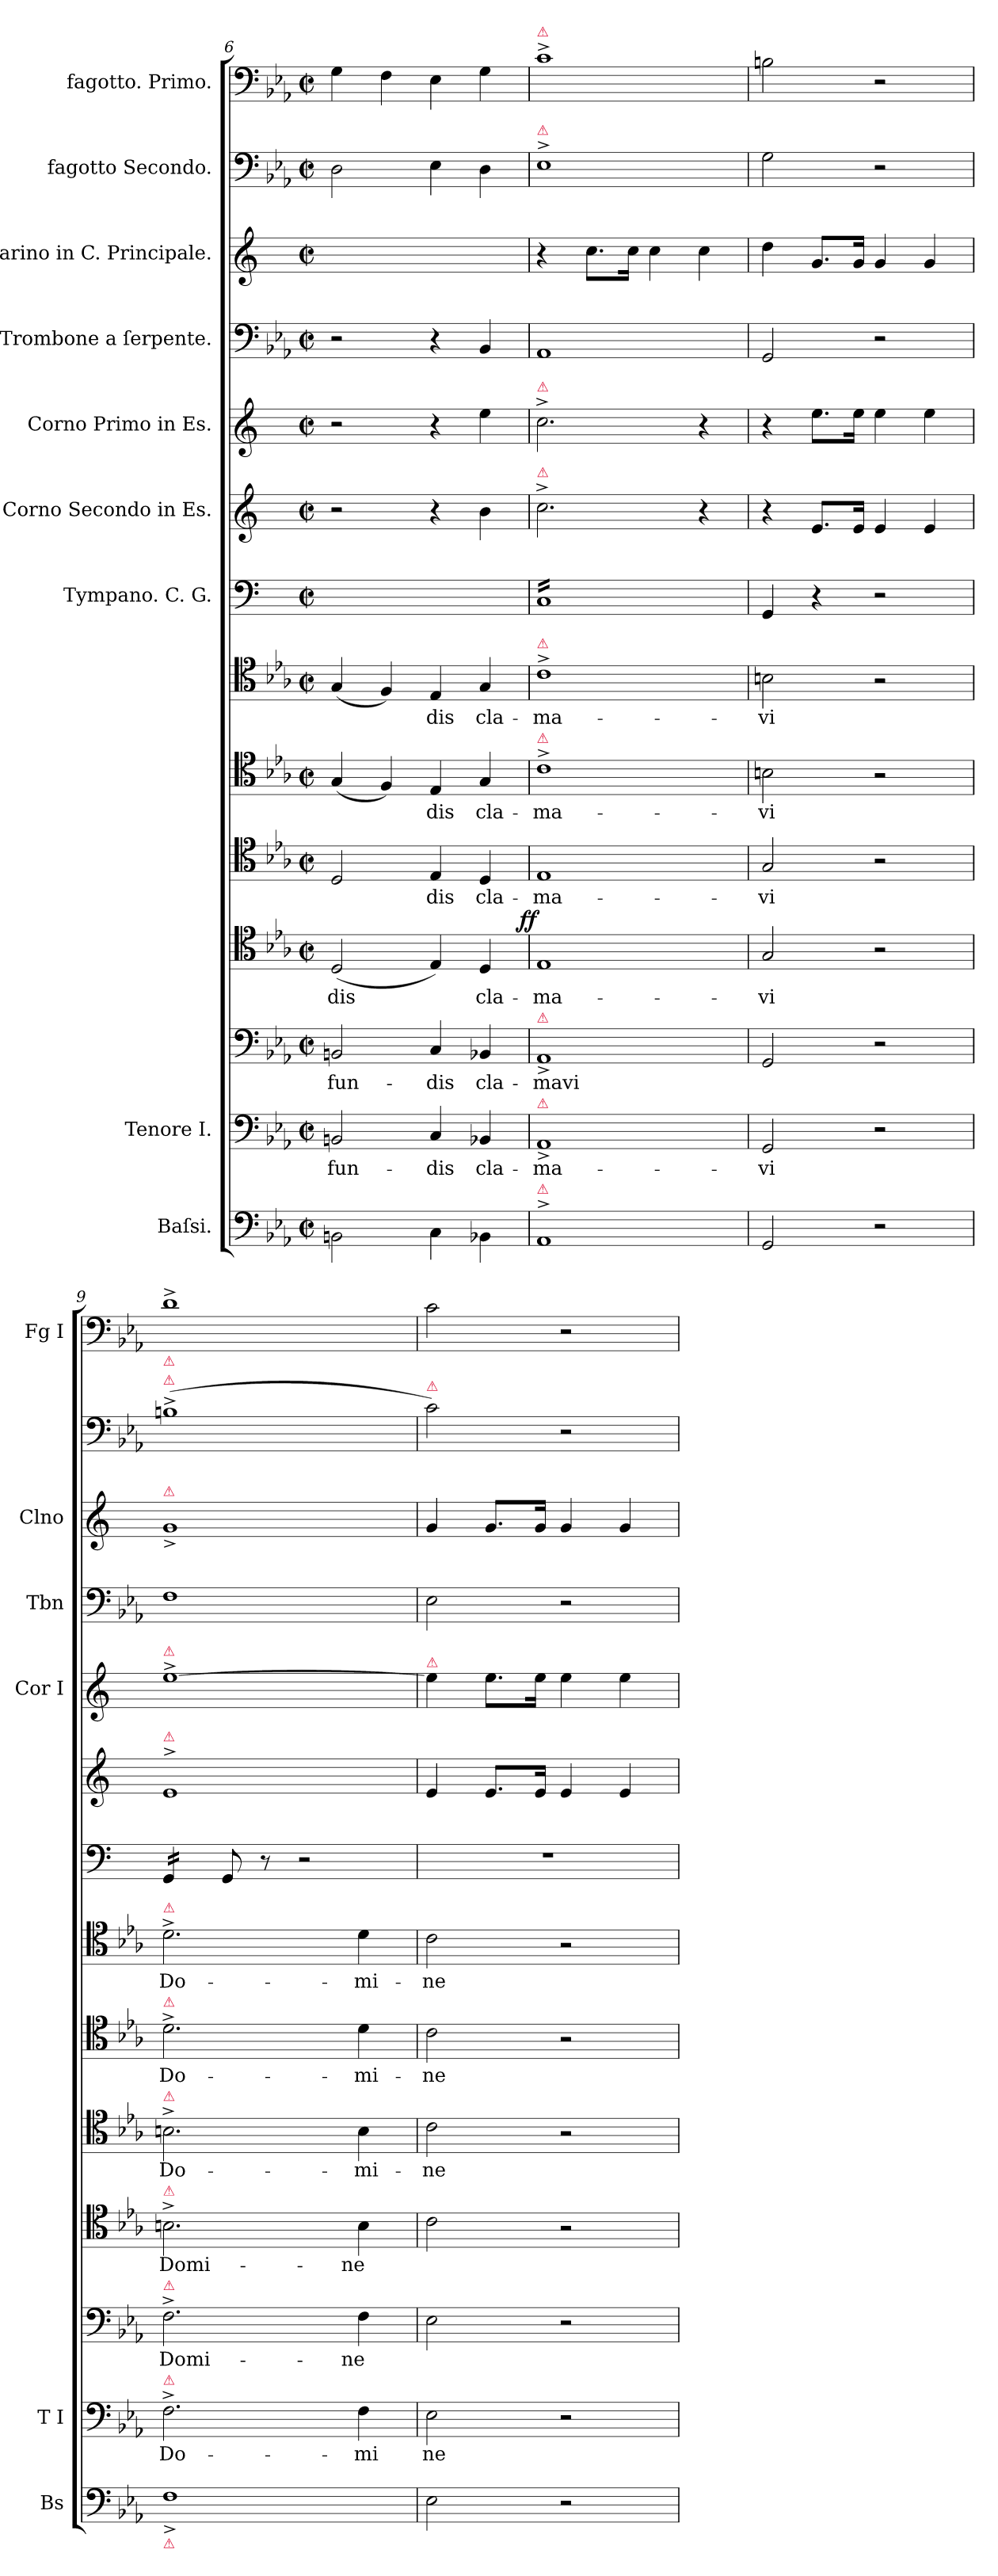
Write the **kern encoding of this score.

**kern	**kern	**text	**kern	**text	**kern	**text	**kern	**text	**kern	**text	**kern	**text	**dynam	**kern	**kern	**kern	**kern	**kern	**kern	**kern
*part9	*part8	*part8	*part8	*part8	*part8	*part8	*part8	*part8	*part8	*part8	*part8	*part8	*part8	*part7	*part6	*part5	*part4	*part3	*part2	*part1
*staff14	*staff13	*staff13	*staff12	*staff12	*staff11	*staff11	*staff10	*staff10	*staff9	*staff9	*staff8	*staff8	*staff8/9/10/11/12/13	*staff7	*staff6	*staff5	*staff4	*staff3	*staff2	*staff1
*I"Baſsi.	*I"Tenore I.	*	*	*	*	*	*	*	*	*	*	*	*	*I"Tympano. C. G.	*I"Corno Secondo in Es.	*I"Corno Primo in Es.	*I"Trombone a ſerpente.	*I"Clarino in C. Principale.	*I"fagotto Secondo.	*I"fagotto. Primo.
*I'Bs	*I'T I	*	*	*	*	*	*	*	*	*	*	*	*	*	*	*I'Cor I	*I'Tbn	*I'Clno	*	*I'Fg I
*clefF4	*clefF4	*	*clefF4	*	*clefC4	*	*clefC4	*	*clefC4	*	*clefC4	*	*	*clefF4	*clefG2	*clefG2	*clefF4	*clefG2	*clefF4	*clefF4
*	*	*	*	*	*	*	*	*	*	*	*	*	*	*	*ITrd5c9	*ITrd5c9	*	*	*	*
*k[b-e-a-]	*k[b-e-a-]	*	*k[b-e-a-]	*	*k[b-e-a-]	*	*k[b-e-a-]	*	*k[b-e-a-]	*	*k[b-e-a-]	*	*	*k[]	*k[b-e-a-]	*k[b-e-a-]	*k[b-e-a-]	*k[]	*k[b-e-a-]	*k[b-e-a-]
*E-:	*E-:	*	*E-:	*	*E-:	*	*E-:	*	*E-:	*	*E-:	*	*	*	*E-:	*E-:	*E-:	*	*E-:	*E-:
*M2/2	*M2/2	*	*M2/2	*	*M2/2	*	*M2/2	*	*M2/2	*	*M2/2	*	*	*M2/2	*M2/2	*M2/2	*M2/2	*M2/2	*M2/2	*M2/2
*met(c|)	*met(c|)	*	*met(c|)	*	*met(c|)	*	*met(c|)	*	*met(c|)	*	*met(c|)	*	*	*met(c|)	*met(c|)	*met(c|)	*met(c|)	*met(c|)	*met(c|)	*met(c|)
=6	=6	=6	=6	=6	=6	=6	=6	=6	=6	=6	=6	=6	=6	=6	=6	=6	=6	=6	=6	=6
2BBn\	2BBn/	-fun-	2BBn/	-fun-	(<2D/	-dis	2D/	.	(<4G/	.	(<4G/	.	.	1ryy	2r	2r	2r	1ryy	2D\	4G\
.	.	.	.	.	.	.	.	.	4F/)	.	4F/)	.	.	.	.	.	.	.	.	4F\
4C\	4C/	-dis	4C/	-dis	4E-/)	.	4E-/	-dis	4E-/	-dis	4E-/	-dis	.	.	4r	4r	4r	.	4E-\	4E-\
4BB-X\	4BB-X/	cla-	4BB-X/	cla-	4D/	cla-	4D/	cla-	4G/	cla-	4G/	cla-	.	.	4d\	4g\	4BB-/	.	4D\	4G\
=7	=7	=7	=7	=7	=7	=7	=7	=7	=7	=7	=7	=7	=7	=7	=7	=7	=7	=7	=7	=7
!	!	!	!	!	!	!	!	!	!	!	!	!	!	!	!	!	!	!	!	!LO:TX:a:color=crimson:t=⚠
!	!	!	!	!	!	!	!	!	!	!	!	!	!	!	!	!	!	!	!LO:TX:a:color=crimson:t=⚠	!
!	!	!	!	!	!	!	!	!	!	!	!	!	!	!	!	!LO:TX:a:color=crimson:t=⚠	!	!	!	!
!	!	!	!	!	!	!	!	!	!	!	!	!	!	!	!LO:TX:a:color=crimson:t=⚠	!	!	!	!	!
!	!	!	!	!	!	!	!	!	!	!	!LO:TX:a:color=crimson:t=⚠	!	!	!	!	!	!	!	!	!
!	!	!	!	!	!	!	!	!	!LO:TX:a:color=crimson:t=⚠	!	!	!	!	!	!	!	!	!	!	!
!	!	!	!LO:TX:a:color=crimson:t=⚠	!	!	!	!	!	!	!	!	!	!	!	!	!	!	!	!	!
!	!LO:TX:a:color=crimson:t=⚠	!	!	!	!	!	!	!	!	!	!	!	!	!	!	!	!	!	!	!
!LO:TX:a:color=crimson:t=⚠	!	!	!	!	!	!	!	!	!	!	!	!	!	!	!	!	!	!	!	!
!	!	!	!	!	!	!	!	!	!	!	!	!	!LO:DY:a=4	!	!	!	!	!	!	!
!	!	!	!	!	!	!	!	!	!	!	!	!	!LO:DY:n=1:a=3:rj	!	!	!	!	!	!	!
*	*	*	*	*	*	*	*	*	*	*	*	*	*	*tremolo	*	*	*	*	*	*
1AA-^\	1AA-^>/	-ma-	1AA-^>/	-mavi	1E-/	-ma-	1E-/	-ma-	1c^\	-ma-	1c^\	-ma-	f f	16C/LL	2.e-^\	2.e-^\	1AA-/	4r	1E-^\	1c^\
.	.	.	.	.	.	.	.	.	.	.	.	.	.	16C/	.	.	.	.	.	.
.	.	.	.	.	.	.	.	.	.	.	.	.	.	16C/	.	.	.	.	.	.
.	.	.	.	.	.	.	.	.	.	.	.	.	.	16C/	.	.	.	.	.	.
.	.	.	.	.	.	.	.	.	.	.	.	.	.	16C/	.	.	.	8.cc\L	.	.
.	.	.	.	.	.	.	.	.	.	.	.	.	.	16C/	.	.	.	.	.	.
.	.	.	.	.	.	.	.	.	.	.	.	.	.	16C/	.	.	.	.	.	.
.	.	.	.	.	.	.	.	.	.	.	.	.	.	16C/	.	.	.	16cc\Jk	.	.
.	.	.	.	.	.	.	.	.	.	.	.	.	.	16C/	.	.	.	4cc\	.	.
.	.	.	.	.	.	.	.	.	.	.	.	.	.	16C/	.	.	.	.	.	.
.	.	.	.	.	.	.	.	.	.	.	.	.	.	16C/	.	.	.	.	.	.
.	.	.	.	.	.	.	.	.	.	.	.	.	.	16C/	.	.	.	.	.	.
.	.	.	.	.	.	.	.	.	.	.	.	.	.	16C/	4r	4r	.	4cc\	.	.
.	.	.	.	.	.	.	.	.	.	.	.	.	.	16C/	.	.	.	.	.	.
.	.	.	.	.	.	.	.	.	.	.	.	.	.	16C/	.	.	.	.	.	.
.	.	.	.	.	.	.	.	.	.	.	.	.	.	16C/JJ	.	.	.	.	.	.
*	*	*	*	*	*	*	*	*	*	*	*	*	*	*Xtremolo	*	*	*	*	*	*
=8	=8	=8	=8	=8	=8	=8	=8	=8	=8	=8	=8	=8	=8	=8	=8	=8	=8	=8	=8	=8
2GG/	2GG/	-vi	2GG/	.	2G/	-vi	2G/	-vi	2Bn\	-vi	2Bn\	-vi	.	4GG/	4r	4r	2GG/	4dd\	2G\	2Bn\
.	.	.	.	.	.	.	.	.	.	.	.	.	.	4r	8.G/L	8.g\L	.	8.g/L	.	.
.	.	.	.	.	.	.	.	.	.	.	.	.	.	.	16G/Jk	16g\Jk	.	16g/Jk	.	.
2r	2r	.	2r	.	2r	.	2r	.	2r	.	2r	.	.	2r	4G/	4g\	2r	4g/	2r	2r
.	.	.	.	.	.	.	.	.	.	.	.	.	.	.	4G/	4g\	.	4g/	.	.
=9	=9	=9	=9	=9	=9	=9	=9	=9	=9	=9	=9	=9	=9	=9	=9	=9	=9	=9	=9	=9
!	!	!	!	!	!	!	!	!	!	!	!	!	!	!	!	!	!	!	!	!LO:TX:b:color=crimson:t=⚠
!	!	!	!	!	!	!	!	!	!	!	!	!	!	!	!	!	!	!	!LO:TX:a:color=crimson:t=⚠	!
!	!	!	!	!	!	!	!	!	!	!	!	!	!	!	!	!	!	!LO:TX:a:color=crimson:t=⚠	!	!
!	!	!	!	!	!	!	!	!	!	!	!	!	!	!	!	!LO:TX:a:color=crimson:t=⚠	!	!	!	!
!	!	!	!	!	!	!	!	!	!	!	!	!	!	!	!LO:TX:a:color=crimson:t=⚠	!	!	!	!	!
!	!	!	!	!	!	!	!	!	!	!	!LO:TX:a:color=crimson:t=⚠	!	!	!	!	!	!	!	!	!
!	!	!	!	!	!	!	!	!	!LO:TX:a:color=crimson:t=⚠	!	!	!	!	!	!	!	!	!	!	!
!	!	!	!	!	!	!	!LO:TX:a:color=crimson:t=⚠	!	!	!	!	!	!	!	!	!	!	!	!	!
!	!	!	!	!	!LO:TX:a:color=crimson:t=⚠	!	!	!	!	!	!	!	!	!	!	!	!	!	!	!
!	!	!	!LO:TX:a:color=crimson:t=⚠	!	!	!	!	!	!	!	!	!	!	!	!	!	!	!	!	!
!	!LO:TX:a:color=crimson:t=⚠	!	!	!	!	!	!	!	!	!	!	!	!	!	!	!	!	!	!	!
!LO:TX:b:color=crimson:t=⚠	!	!	!	!	!	!	!	!	!	!	!	!	!	!	!	!	!	!	!	!
*	*	*	*	*	*	*	*	*	*	*	*	*	*	*tremolo	*	*	*	*	*	*
1F^/	2.F^\	Do-	2.F^\	Domi-	2.Bn^\	Domi-	2.Bn^\	Do-	2.d^\	Do-	2.d^\	Do-	.	16GG/LL	1G^\	[1g^>\	1F\	1g^>/	(>1Bn^\	1d^<\
.	.	.	.	.	.	.	.	.	.	.	.	.	.	16GG/	.	.	.	.	.	.
.	.	.	.	.	.	.	.	.	.	.	.	.	.	16GG/	.	.	.	.	.	.
.	.	.	.	.	.	.	.	.	.	.	.	.	.	16GG/JJ	.	.	.	.	.	.
*	*	*	*	*	*	*	*	*	*	*	*	*	*	*Xtremolo	*	*	*	*	*	*
.	.	.	.	.	.	.	.	.	.	.	.	.	.	8GG/	.	.	.	.	.	.
.	.	.	.	.	.	.	.	.	.	.	.	.	.	8r	.	.	.	.	.	.
.	.	.	.	.	.	.	.	.	.	.	.	.	.	2r	.	.	.	.	.	.
.	4F\	-mi	4F\	-ne	4B\	-ne	4B\	-mi-	4d\	-mi-	4d\	-mi-	.	.	.	.	.	.	.	.
=10	=10	=10	=10	=10	=10	=10	=10	=10	=10	=10	=10	=10	=10	=10	=10	=10	=10	=10	=10	=10
!	!	!	!	!	!	!	!	!	!	!	!	!	!	!	!	!	!	!	!LO:TX:a:color=crimson:t=⚠	!
!	!	!	!	!	!	!	!	!	!	!	!	!	!	!	!	!LO:TX:a:color=crimson:t=⚠	!	!	!	!
2E-\	2E-\	-ne	2E-\	.	2c\	.	2c\	-ne	2c\	-ne	2c\	-ne	.	1r	4G/	4g\]	2E-\	4g/	2c\)	2c\
.	.	.	.	.	.	.	.	.	.	.	.	.	.	.	8.G/L	8.g\L	.	8.g/L	.	.
.	.	.	.	.	.	.	.	.	.	.	.	.	.	.	16G/Jk	16g\Jk	.	16g/Jk	.	.
2r	2r	.	2r	.	2r	.	2r	.	2r	.	2r	.	.	.	4G/	4g\	2r	4g/	2r	2r
.	.	.	.	.	.	.	.	.	.	.	.	.	.	.	4G/	4g\	.	4g/	.	.
=	=	=	=	=	=	=	=	=	=	=	=	=	=	=	=	=	=	=	=	=
*-	*-	*-	*-	*-	*-	*-	*-	*-	*-	*-	*-	*-	*-	*-	*-	*-	*-	*-	*-	*-
